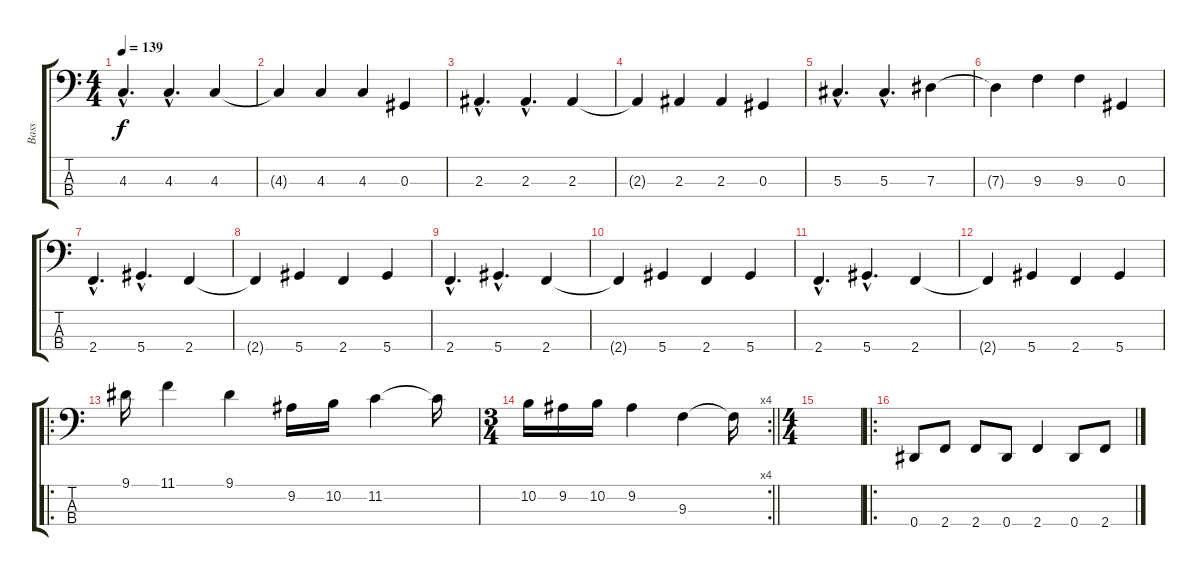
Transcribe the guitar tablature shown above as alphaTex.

\track ("Bass" "Bass") {instrument electricbassfinger}
\staff {score tabs}
\tuning (Gb2 Db2 Ab1 Eb1) {hide}
\ts (4 4)
\tempo 139
\clef f4
\ks c
4.3{hac}.4{d dy f} 4.3{hac}.4{d} 4.3.4 |
4.3{t}.4 4.3.4 4.3.4 0.3.4 |
2.3{hac}.4{d} 2.3{hac}.4{d} 2.3.4 |
2.3{t}.4 2.3.4 2.3.4 0.3.4 |
5.3{hac}.4{d} 5.3{hac}.4{d} 7.3.4 |
7.3{t}.4 9.3.4 9.3.4 0.3.4 |
2.4{hac}.4{d} 5.4{hac}.4{d} 2.4.4 |
2.4{t}.4 5.4.4 2.4.4 5.4.4 |
2.4{hac}.4{d} 5.4{hac}.4{d} 2.4.4 |
2.4{t}.4 5.4.4 2.4.4 5.4.4 |
2.4{hac}.4{d} 5.4{hac}.4{d} 2.4.4 |
2.4{t}.4 5.4.4 2.4.4 5.4.4 |
\ro
9.1.16 11.1.4 9.1.4 9.2.16 10.2.16 11.2.4 11.2{t}.16 |
\rc 4
\ts (3 4)
\barLineRight lightlight
10.2.16 9.2.16 10.2.16 9.2.4 9.3.4 9.3{t}.16 |
\ts (4 4)
|
\ro
0.4.8 2.4.8 2.4.8 0.4.8 2.4.4 0.4.8 2.4.8
